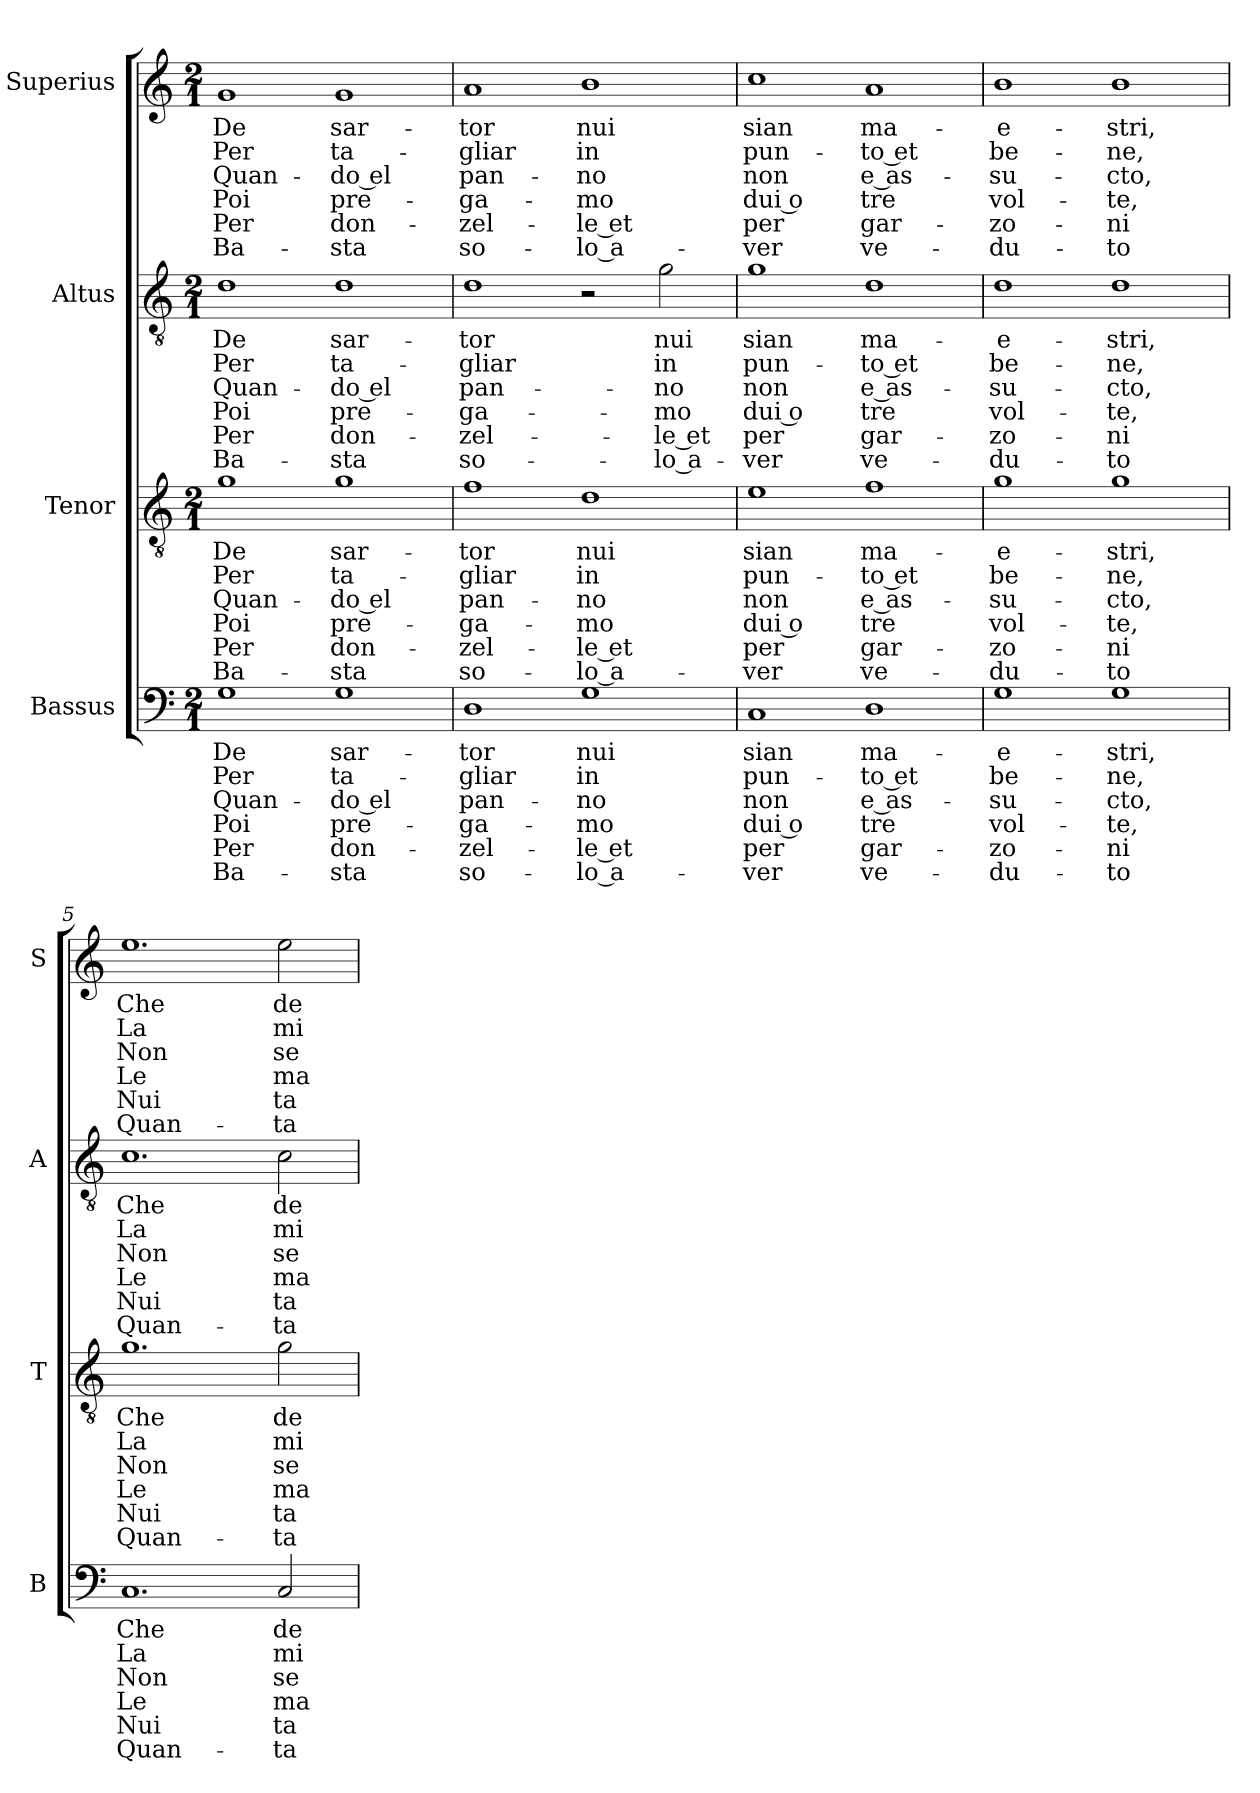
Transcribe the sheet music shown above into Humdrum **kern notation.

**kern	**text	**text	**text	**text	**text	**text	**kern	**text	**text	**text	**text	**text	**text	**kern	**text	**text	**text	**text	**text	**text	**kern	**text	**text	**text	**text	**text	**text
*part4	*part4	*part4	*part4	*part4	*part4	*part4	*part3	*part3	*part3	*part3	*part3	*part3	*part3	*part2	*part2	*part2	*part2	*part2	*part2	*part2	*part1	*part1	*part1	*part1	*part1	*part1	*part1
*staff4	*staff4	*staff4	*staff4	*staff4	*staff4	*staff4	*staff3	*staff3	*staff3	*staff3	*staff3	*staff3	*staff3	*staff2	*staff2	*staff2	*staff2	*staff2	*staff2	*staff2	*staff1	*staff1	*staff1	*staff1	*staff1	*staff1	*staff1
*I"Bassus	*	*	*	*	*	*	*I"Tenor	*	*	*	*	*	*	*I"Altus	*	*	*	*	*	*	*I"Superius	*	*	*	*	*	*
*I'B	*	*	*	*	*	*	*I'T	*	*	*	*	*	*	*I'A	*	*	*	*	*	*	*I'S	*	*	*	*	*	*
*clefF4	*	*	*	*	*	*	*clefGv2	*	*	*	*	*	*	*clefGv2	*	*	*	*	*	*	*clefG2	*	*	*	*	*	*
*k[]	*	*	*	*	*	*	*k[]	*	*	*	*	*	*	*k[]	*	*	*	*	*	*	*k[]	*	*	*	*	*	*
*M2/1	*	*	*	*	*	*	*M2/1	*	*	*	*	*	*	*M2/1	*	*	*	*	*	*	*M2/1	*	*	*	*	*	*
=1	=1	=1	=1	=1	=1	=1	=1	=1	=1	=1	=1	=1	=1	=1	=1	=1	=1	=1	=1	=1	=1	=1	=1	=1	=1	=1	=1
1G	De	Per	Quan-	Poi	Per	Ba-	1g	De	Per	Quan-	Poi	Per	Ba-	1d	De	Per	Quan-	Poi	Per	Ba-	1g	De	Per	Quan-	Poi	Per	Ba-
1G	sar-	ta-	-do el	pre-	don-	-sta	1g	sar-	ta-	-do el	pre-	don-	-sta	1d	sar-	ta-	-do el	pre-	don-	-sta	1g	sar-	ta-	-do el	pre-	don-	-sta
=2	=2	=2	=2	=2	=2	=2	=2	=2	=2	=2	=2	=2	=2	=2	=2	=2	=2	=2	=2	=2	=2	=2	=2	=2	=2	=2	=2
1D	-tor	-gliar	pan-	-ga-	-zel-	so-	1f	-tor	-gliar	pan-	-ga-	-zel-	so-	1d	-tor	-gliar	pan-	-ga-	-zel-	so-	1a	-tor	-gliar	pan-	-ga-	-zel-	so-
1G	nui	in	-no	-mo	-le et	-lo a-	1d	nui	in	-no	-mo	-le et	-lo a-	2r	.	.	.	.	.	.	1b	nui	in	-no	-mo	-le et	-lo a-
.	.	.	.	.	.	.	.	.	.	.	.	.	.	2g	nui	in	-no	-mo	-le et	-lo a-	.	.	.	.	.	.	.
=3	=3	=3	=3	=3	=3	=3	=3	=3	=3	=3	=3	=3	=3	=3	=3	=3	=3	=3	=3	=3	=3	=3	=3	=3	=3	=3	=3
1C	sian	pun-	non	dui o	per	-ver	1e	sian	pun-	non	dui o	per	-ver	1g	sian	pun-	non	dui o	per	-ver	1cc	sian	pun-	non	dui o	per	-ver
1D	ma-	-to et	e as-	tre	gar-	ve-	1f	ma-	-to et	e as-	tre	gar-	ve-	1d	ma-	-to et	e as-	tre	gar-	ve-	1a	ma-	-to et	e as-	tre	gar-	ve-
=4	=4	=4	=4	=4	=4	=4	=4	=4	=4	=4	=4	=4	=4	=4	=4	=4	=4	=4	=4	=4	=4	=4	=4	=4	=4	=4	=4
1G	-e-	be-	-su-	vol-	-zo-	-du-	1g	-e-	be-	-su-	vol-	-zo-	-du-	1d	-e-	be-	-su-	vol-	-zo-	-du-	1b	-e-	be-	-su-	vol-	-zo-	-du-
1G	-stri,	-ne,	-cto,	-te,	-ni	-to	1g	-stri,	-ne,	-cto,	-te,	-ni	-to	1d	-stri,	-ne,	-cto,	-te,	-ni	-to	1b	-stri,	-ne,	-cto,	-te,	-ni	-to
=5	=5	=5	=5	=5	=5	=5	=5	=5	=5	=5	=5	=5	=5	=5	=5	=5	=5	=5	=5	=5	=5	=5	=5	=5	=5	=5	=5
1.C	Che	La	Non	Le	Nui	Quan-	1.g	Che	La	Non	Le	Nui	Quan-	1.c	Che	La	Non	Le	Nui	Quan-	1.ee	Che	La	Non	Le	Nui	Quan-
2C	de	mi-	se	ma-	ta-	-ta	2g	de	mi-	se	ma-	ta-	-ta	2c	de	mi-	se	ma-	ta-	-ta	2ee	de	mi-	se	ma-	ta-	-ta
=	=	=	=	=	=	=	=	=	=	=	=	=	=	=	=	=	=	=	=	=	=	=	=	=	=	=	=
*-	*-	*-	*-	*-	*-	*-	*-	*-	*-	*-	*-	*-	*-	*-	*-	*-	*-	*-	*-	*-	*-	*-	*-	*-	*-	*-	*-
